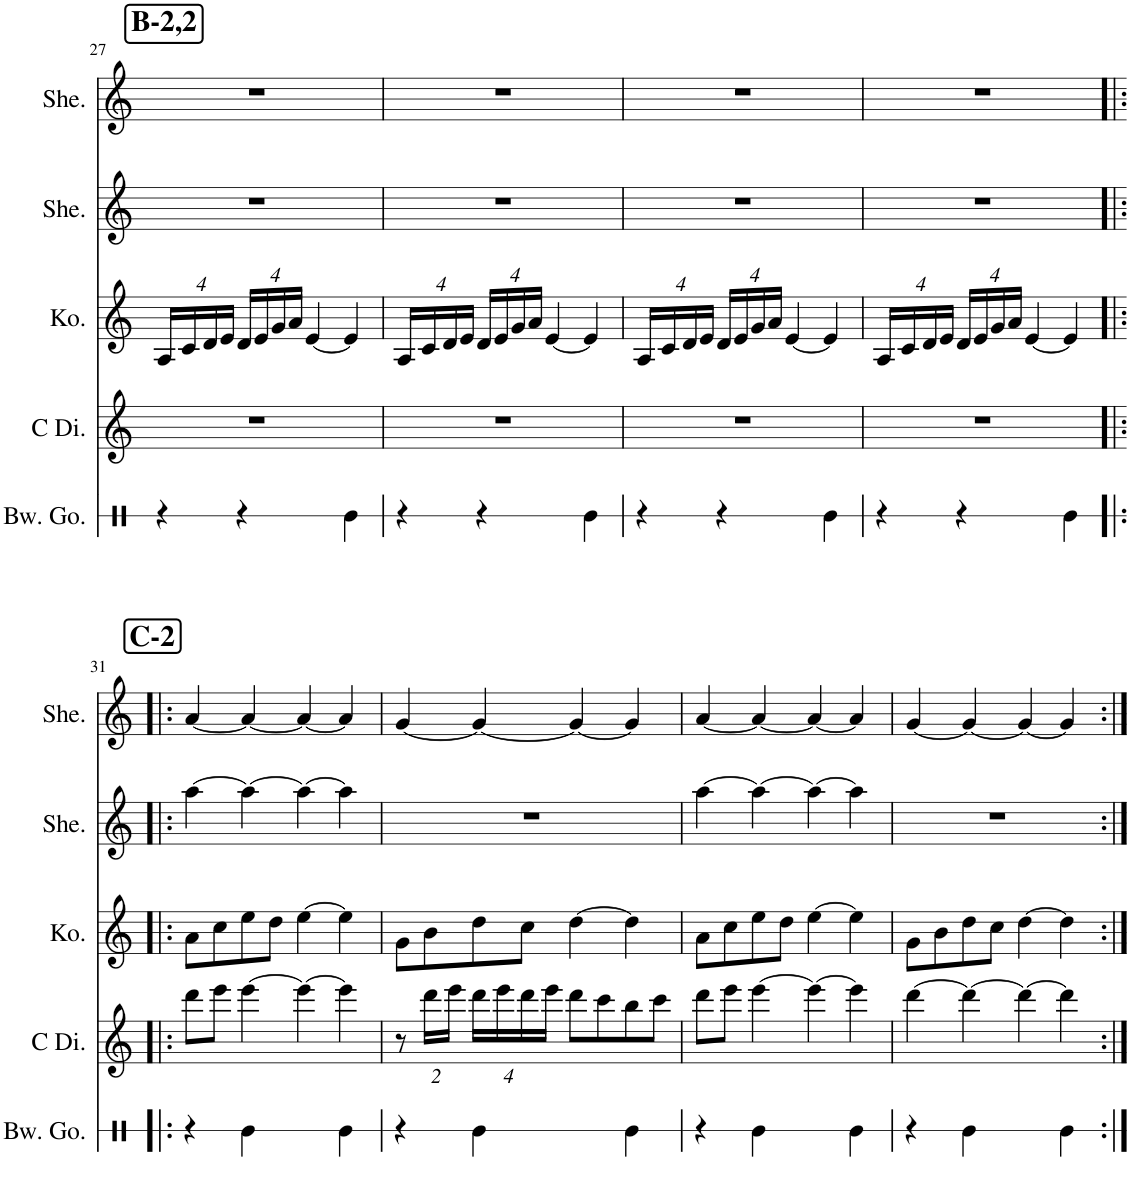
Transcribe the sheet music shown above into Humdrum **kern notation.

**kern	**kern	**kern	**kern	**kern
*part5	*part4	*part3	*part2	*part1
*staff5	*staff4	*staff3	*staff2	*staff1
*I"お鈴	*I"C 笛子	*I"琴	*I"笙	*I"笙
!!LO:PB:g=z
*clefX	*clefG2	*clefG2	*clefG2	*clefG2
*	*Trd12c21	*	*	*
*k[]	*k[]	*k[]	*k[]	*k[]
*M4/4	*M4/4	*M4/4	*M4/4	*M4/4
!!LO:REH:place=s1:a:B:cj:fs=14:t=B-2,2
=27	=27	=27	=27	=27
4r	1r	16A/LL	1r	1r
.	.	16c/	.	.
.	.	16d/	.	.
.	.	16e/JJ	.	.
4r	.	16d/LL	.	.
.	.	16e/	.	.
.	.	16g/	.	.
.	.	16a/JJ	.	.
4ryy	.	[4e/	.	.
4Re\	.	4e/]	.	.
=28	=28	=28	=28	=28
4r	1r	16A/LL	1r	1r
.	.	16c/	.	.
.	.	16d/	.	.
.	.	16e/JJ	.	.
4r	.	16d/LL	.	.
.	.	16e/	.	.
.	.	16g/	.	.
.	.	16a/JJ	.	.
4ryy	.	[4e/	.	.
4Re\	.	4e/]	.	.
=29	=29	=29	=29	=29
4r	1r	16A/LL	1r	1r
.	.	16c/	.	.
.	.	16d/	.	.
.	.	16e/JJ	.	.
4r	.	16d/LL	.	.
.	.	16e/	.	.
.	.	16g/	.	.
.	.	16a/JJ	.	.
4ryy	.	[4e/	.	.
4Re\	.	4e/]	.	.
=30	=30	=30	=30	=30
4r	1r	16A/LL	1r	1r
.	.	16c/	.	.
.	.	16d/	.	.
.	.	16e/JJ	.	.
4r	.	16d/LL	.	.
.	.	16e/	.	.
.	.	16g/	.	.
.	.	16a/JJ	.	.
4ryy	.	[4e/	.	.
4Re\	.	4e/]	.	.
!!LO:LB:g=z
!!LO:REH:place=s1:a:B:cj:fs=14:t=C-2
=31!|:	=31!|:	=31!|:	=31!|:	=31!|:
4r	8ddd\L	8a\L	[4aa\	[4a/
.	8eee\J	8cc\	.	.
4Re\	[4eee\	8ee\	4aa\_	4a/_
.	.	8dd\J	.	.
4ryy	4eee\_	[4ee\	4aa\_	4a/_
4Re\	4eee\]	4ee\]	4aa\]	4a/]
=32	=32	=32	=32	=32
4r	8r	8g\L	1r	[4g/
.	16ddd\LL	8b\	.	.
.	16eee\JJ	.	.	.
4Re\	16ddd\LL	8dd\	.	4g/_
.	16eee\	.	.	.
.	16ddd\	8cc\J	.	.
.	16eee\JJ	.	.	.
4ryy	8ddd\L	[4dd\	.	4g/_
.	8ccc\	.	.	.
4Re\	8bb\	4dd\]	.	4g/]
.	8ccc\J	.	.	.
=33	=33	=33	=33	=33
4r	8ddd\L	8a\L	[4aa\	[4a/
.	8eee\J	8cc\	.	.
4Re\	[4eee\	8ee\	4aa\_	4a/_
.	.	8dd\J	.	.
4ryy	4eee\_	[4ee\	4aa\_	4a/_
4Re\	4eee\]	4ee\]	4aa\]	4a/]
=34	=34	=34	=34	=34
4r	[4ddd\	8g\L	1r	[4g/
.	.	8b\	.	.
4Re\	4ddd\_	8dd\	.	4g/_
.	.	8cc\J	.	.
4ryy	4ddd\_	[4dd\	.	4g/_
4Re\	4ddd\]	4dd\]	.	4g/]
=:|!	=:|!	=:|!	=:|!	=:|!
*-	*-	*-	*-	*-
